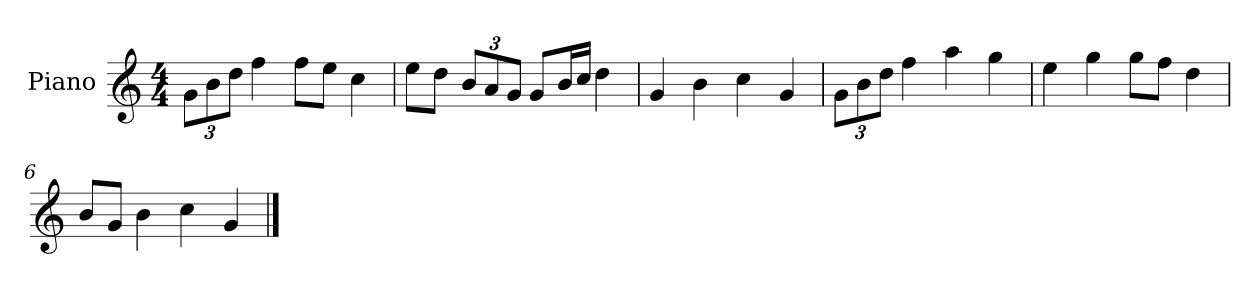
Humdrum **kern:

**kern
*part1
*staff1
*I"Piano
*I'P-no
*clefG2
*k[]
*M4/4
*MM90
*Xbrackettup
=1
12g\L
12b\
12dd\J
4ff\
8ff\L
8ee\J
4cc\
=2
8ee\L
8dd\J
12b/L
12a/
12g/J
8g/L
16b/L
16cc/JJ
4dd\
=3
4g/
4b\
4cc\
4g/
=4
12g\L
12b\
12dd\J
4ff\
4aa\
4gg\
=5
4ee\
4gg\
8gg\L
8ff\J
4dd\
=6
8b/L
8g/J
4b\
4cc\
4g/
==
*-
